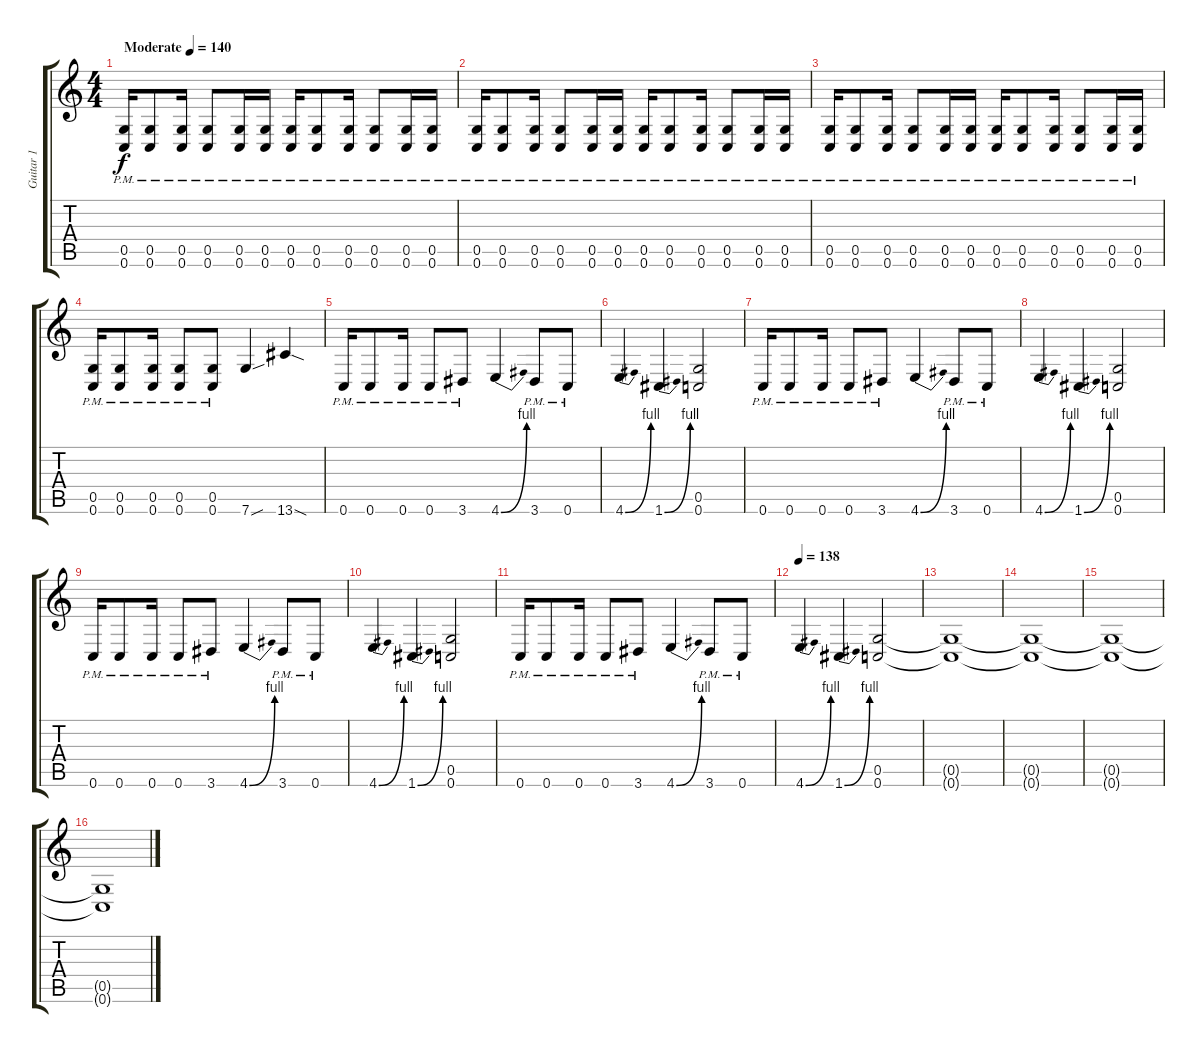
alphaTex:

\track ("Guitar 1" "Guitar 1") {instrument distortionguitar}
\staff {score tabs}
\tuning (D4 A3 F3 C3 G2 C2) {hide}
\ts (4 4)
\tempo (140 "Moderate")
\clef g2
\ks c
(0.5{pm} 0.6{pm}).16{dy f instrument distortionguitar} (0.5{pm} 0.6{pm}).8 (0.5{pm} 0.6{pm}).16 (0.5{pm} 0.6{pm}).8 (0.5{pm} 0.6{pm}).16 (0.5{pm} 0.6{pm}).16 (0.5{pm} 0.6{pm}).16 (0.5{pm} 0.6{pm}).8 (0.5{pm} 0.6{pm}).16 (0.5{pm} 0.6{pm}).8 (0.5{pm} 0.6{pm}).16 (0.5{pm} 0.6{pm}).16 |
(0.5{pm} 0.6{pm}).16 (0.5{pm} 0.6{pm}).8 (0.5{pm} 0.6{pm}).16 (0.5{pm} 0.6{pm}).8 (0.5{pm} 0.6{pm}).16 (0.5{pm} 0.6{pm}).16 (0.5{pm} 0.6{pm}).16 (0.5{pm} 0.6{pm}).8 (0.5{pm} 0.6{pm}).16 (0.5{pm} 0.6{pm}).8 (0.5{pm} 0.6{pm}).16 (0.5{pm} 0.6{pm}).16 |
(0.5{pm} 0.6{pm}).16 (0.5{pm} 0.6{pm}).8 (0.5{pm} 0.6{pm}).16 (0.5{pm} 0.6{pm}).8 (0.5{pm} 0.6{pm}).16 (0.5{pm} 0.6{pm}).16 (0.5{pm} 0.6{pm}).16 (0.5{pm} 0.6{pm}).8 (0.5{pm} 0.6{pm}).16 (0.5{pm} 0.6{pm}).8 (0.5{pm} 0.6{pm}).16 (0.5{pm} 0.6{pm}).16 |
(0.5{pm} 0.6{pm}).16 (0.5{pm} 0.6{pm}).8 (0.5{pm} 0.6{pm}).16 (0.5{pm} 0.6{pm}).8 (0.5{pm} 0.6{pm}).8 7.6{sou}.4 13.6{sod}.4 |
0.6{pm}.16 0.6{pm}.8 0.6{pm}.16 0.6{pm}.8 3.6{pm}.8 4.6{be (bend 0 0 60 4)}.4 3.6{pm}.8 0.6{pm}.8 |
4.6{be (bend 0 0 60 4)}.4 1.6{be (bend 0 0 60 4)}.4 (0.5 0.6).2 |
0.6{pm}.16 0.6{pm}.8 0.6{pm}.16 0.6{pm}.8 3.6{pm}.8 4.6{be (bend 0 0 60 4)}.4 3.6{pm}.8 0.6{pm}.8 |
4.6{be (bend 0 0 60 4)}.4 1.6{be (bend 0 0 60 4)}.4 (0.5 0.6).2 |
0.6{pm}.16 0.6{pm}.8 0.6{pm}.16 0.6{pm}.8 3.6{pm}.8 4.6{be (bend 0 0 60 4)}.4 3.6{pm}.8 0.6{pm}.8 |
4.6{be (bend 0 0 60 4)}.4 1.6{be (bend 0 0 60 4)}.4 (0.5 0.6).2 |
0.6{pm}.16 0.6{pm}.8 0.6{pm}.16 0.6{pm}.8 3.6{pm}.8 4.6{be (bend 0 0 60 4)}.4 3.6{pm}.8 0.6{pm}.8 |
\tempo 138
4.6{be (bend 0 0 60 4)}.4 1.6{be (bend 0 0 60 4)}.4 (0.5 0.6).2 |
(0.5{t} 0.6{t}).1 |
(0.5{t} 0.6{t}).1 |
(0.5{t} 0.6{t}).1 |
(0.5{t} 0.6{t}).1
